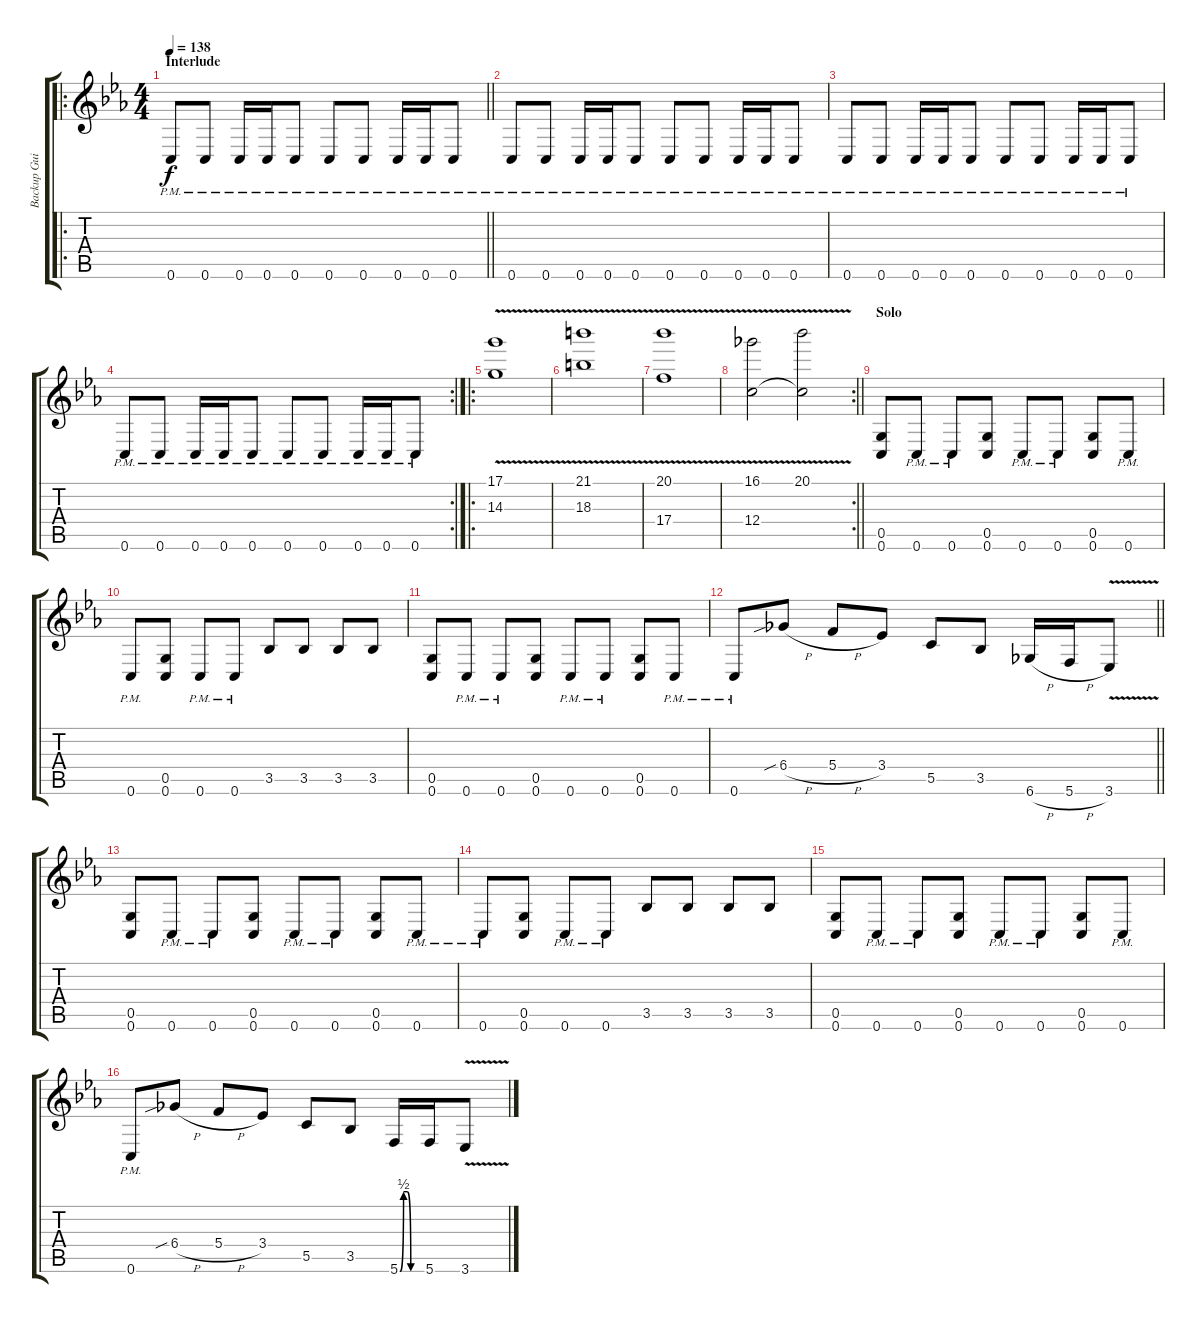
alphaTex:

\track ("Backup Guitar" "Backup Gui") {instrument distortionguitar}
\staff {score tabs}
\tuning (D4 A3 F3 C3 G2 C2) {hide}
\ro
\ts (4 4)
\section ("" "Interlude")
\tempo 138
\clef g2
\barLineRight lightlight
\ks eb
0.6{pm}.8{dy f} 0.6{pm}.8 0.6{pm}.16 0.6{pm}.16 0.6{pm}.8 0.6{pm}.8 0.6{pm}.8 0.6{pm}.16 0.6{pm}.16 0.6{pm}.8 |
0.6{pm}.8 0.6{pm}.8 0.6{pm}.16 0.6{pm}.16 0.6{pm}.8 0.6{pm}.8 0.6{pm}.8 0.6{pm}.16 0.6{pm}.16 0.6{pm}.8 |
0.6{pm}.8 0.6{pm}.8 0.6{pm}.16 0.6{pm}.16 0.6{pm}.8 0.6{pm}.8 0.6{pm}.8 0.6{pm}.16 0.6{pm}.16 0.6{pm}.8 |
\rc 2
0.6{pm}.8 0.6{pm}.8 0.6{pm}.16 0.6{pm}.16 0.6{pm}.8 0.6{pm}.8 0.6{pm}.8 0.6{pm}.16 0.6{pm}.16 0.6{pm}.8 |
\ro
(17.1 14.3{v}).1 |
(21.1{v} 18.3{v}).1 |
(20.1{v} 17.4).1 |
\rc 2
\barLineRight lightlight
(16.1 12.4{v}).2 (20.1{v} 12.4{t}).2 |
\section ("" "Solo")
(0.5 0.6).8 0.6{pm}.8 0.6{pm}.8 (0.5 0.6).8 0.6{pm}.8 0.6{pm}.8 (0.5 0.6).8 0.6{pm}.8 |
0.6{pm}.8 (0.5 0.6).8 0.6{pm}.8 0.6{pm}.8 3.5.8 3.5.8 3.5.8 3.5.8 |
(0.5 0.6).8 0.6{pm}.8 0.6{pm}.8 (0.5 0.6).8 0.6{pm}.8 0.6{pm}.8 (0.5 0.6).8 0.6{pm}.8 |
\barLineRight lightlight
0.6{pm}.8 6.4{sib h}.8 5.4{h}.8 3.4.8 5.5.8 3.5.8 6.6{h}.16 5.6{h}.16 3.6{v}.8 |
(0.5 0.6).8 0.6{pm}.8 0.6{pm}.8 (0.5 0.6).8 0.6{pm}.8 0.6{pm}.8 (0.5 0.6).8 0.6{pm}.8 |
0.6{pm}.8 (0.5 0.6).8 0.6{pm}.8 0.6{pm}.8 3.5.8 3.5.8 3.5.8 3.5.8 |
(0.5 0.6).8 0.6{pm}.8 0.6{pm}.8 (0.5 0.6).8 0.6{pm}.8 0.6{pm}.8 (0.5 0.6).8 0.6{pm}.8 |
0.6{pm}.8 6.4{sib h}.8 5.4{h}.8 3.4.8 5.5.8 3.5.8 5.6{be (custom 0 0 10 2 20 2 30 0 60 0)}.16 5.6.16 3.6{v}.8
